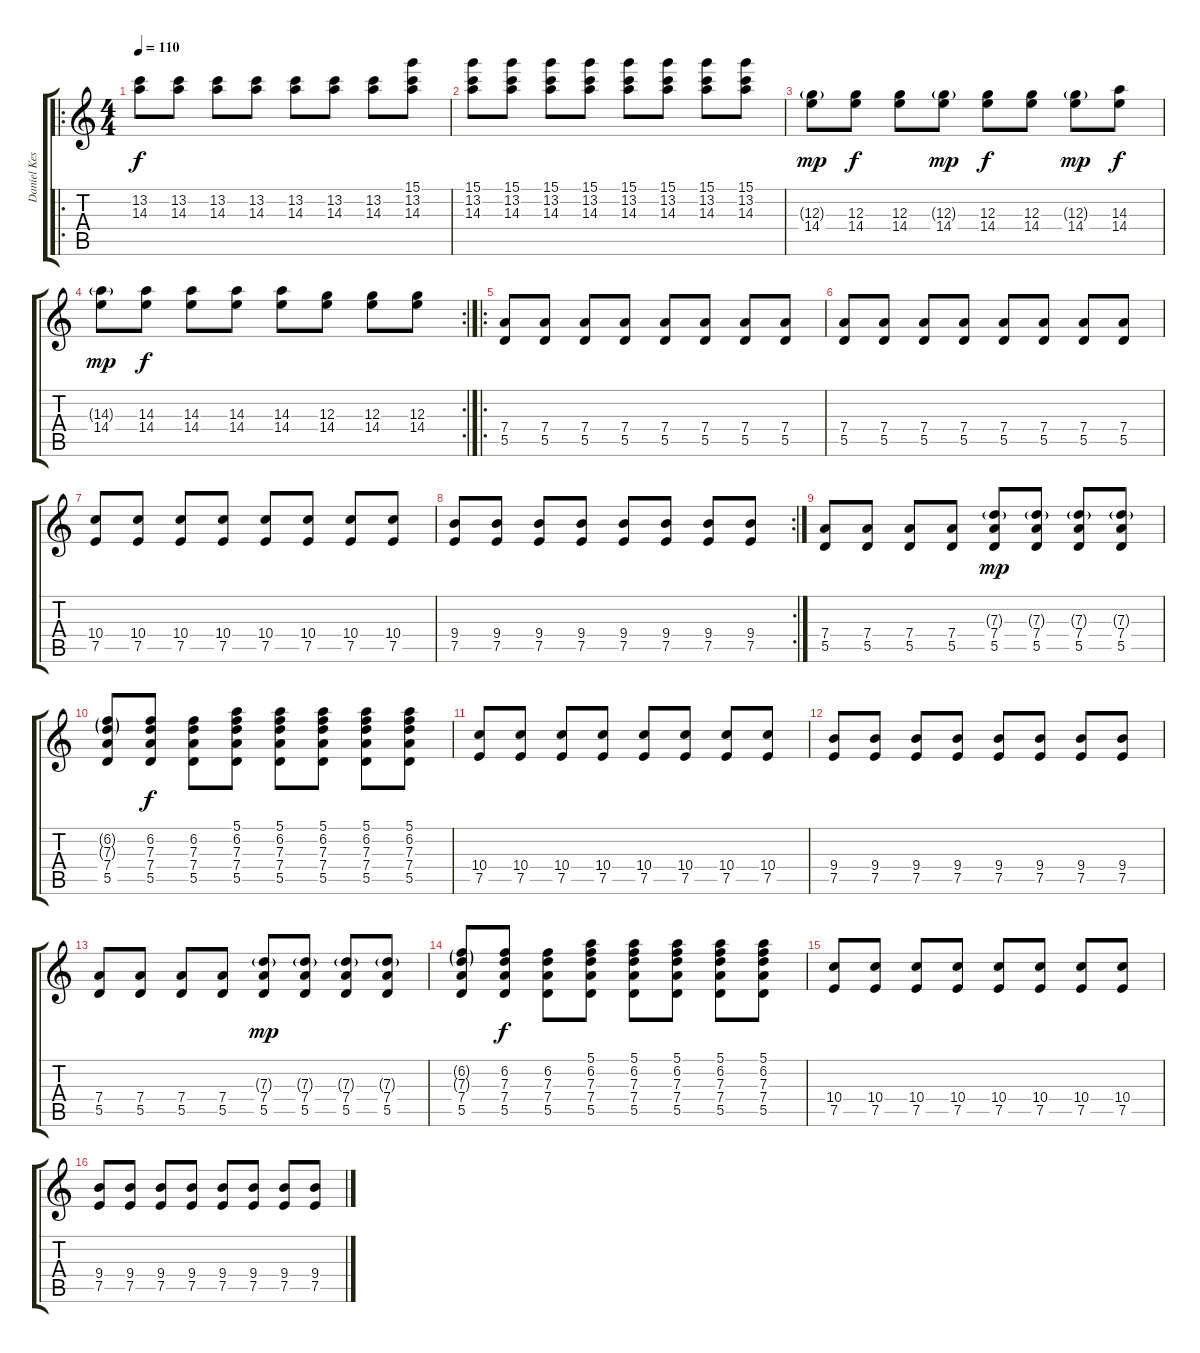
\track ("Daniel Kessler (Guitar 1)" "Daniel Kes") {instrument overdrivenguitar}
\staff {score tabs}
\tuning (E4 B3 G3 D3 A2 E2) {hide}
\ro
\ts (4 4)
\tempo 110
\clef g2
\ks c
(13.2 14.3).8{dy f} (13.2 14.3).8 (13.2 14.3).8 (13.2 14.3).8 (13.2 14.3).8 (13.2 14.3).8 (13.2 14.3).8 (15.1 13.2 14.3).8 |
(15.1 13.2 14.3).8 (15.1 13.2 14.3).8 (15.1 13.2 14.3).8 (15.1 13.2 14.3).8 (15.1 13.2 14.3).8 (15.1 13.2 14.3).8 (15.1 13.2 14.3).8 (15.1 13.2 14.3).8 |
(12.3{g} 14.4).8{dy mp} (12.3 14.4).8{dy f} (12.3 14.4).8 (12.3{g} 14.4).8{dy mp} (12.3 14.4).8{dy f} (12.3 14.4).8 (12.3{g} 14.4).8{dy mp} (14.3 14.4).8{dy f} |
\rc 2
(14.3{g} 14.4).8{dy mp} (14.3 14.4).8{dy f} (14.3 14.4).8 (14.3 14.4).8 (14.3 14.4).8 (12.3 14.4).8 (12.3 14.4).8 (12.3 14.4).8 |
\ro
(7.4 5.5).8 (7.4 5.5).8 (7.4 5.5).8 (7.4 5.5).8 (7.4 5.5).8 (7.4 5.5).8 (7.4 5.5).8 (7.4 5.5).8 |
(7.4 5.5).8 (7.4 5.5).8 (7.4 5.5).8 (7.4 5.5).8 (7.4 5.5).8 (7.4 5.5).8 (7.4 5.5).8 (7.4 5.5).8 |
(10.4 7.5).8 (10.4 7.5).8 (10.4 7.5).8 (10.4 7.5).8 (10.4 7.5).8 (10.4 7.5).8 (10.4 7.5).8 (10.4 7.5).8 |
\rc 2
(9.4 7.5).8 (9.4 7.5).8 (9.4 7.5).8 (9.4 7.5).8 (9.4 7.5).8 (9.4 7.5).8 (9.4 7.5).8 (9.4 7.5).8 |
(7.4 5.5).8 (7.4 5.5).8 (7.4 5.5).8 (7.4 5.5).8 (7.3{g} 7.4 5.5).8{dy mp} (7.3{g} 7.4 5.5).8 (7.3{g} 7.4 5.5).8 (7.3{g} 7.4 5.5).8 |
(6.2{g} 7.3{g} 7.4 5.5).8 (6.2 7.3 7.4 5.5).8{dy f} (6.2 7.3 7.4 5.5).8 (5.1 6.2 7.3 7.4 5.5).8 (5.1 6.2 7.3 7.4 5.5).8 (5.1 6.2 7.3 7.4 5.5).8 (5.1 6.2 7.3 7.4 5.5).8 (5.1 6.2 7.3 7.4 5.5).8 |
(10.4 7.5).8 (10.4 7.5).8 (10.4 7.5).8 (10.4 7.5).8 (10.4 7.5).8 (10.4 7.5).8 (10.4 7.5).8 (10.4 7.5).8 |
(9.4 7.5).8 (9.4 7.5).8 (9.4 7.5).8 (9.4 7.5).8 (9.4 7.5).8 (9.4 7.5).8 (9.4 7.5).8 (9.4 7.5).8 |
(7.4 5.5).8 (7.4 5.5).8 (7.4 5.5).8 (7.4 5.5).8 (7.3{g} 7.4 5.5).8{dy mp} (7.3{g} 7.4 5.5).8 (7.3{g} 7.4 5.5).8 (7.3{g} 7.4 5.5).8 |
(6.2{g} 7.3{g} 7.4 5.5).8 (6.2 7.3 7.4 5.5).8{dy f} (6.2 7.3 7.4 5.5).8 (5.1 6.2 7.3 7.4 5.5).8 (5.1 6.2 7.3 7.4 5.5).8 (5.1 6.2 7.3 7.4 5.5).8 (5.1 6.2 7.3 7.4 5.5).8 (5.1 6.2 7.3 7.4 5.5).8 |
(10.4 7.5).8 (10.4 7.5).8 (10.4 7.5).8 (10.4 7.5).8 (10.4 7.5).8 (10.4 7.5).8 (10.4 7.5).8 (10.4 7.5).8 |
(9.4 7.5).8 (9.4 7.5).8 (9.4 7.5).8 (9.4 7.5).8 (9.4 7.5).8 (9.4 7.5).8 (9.4 7.5).8 (9.4 7.5).8
